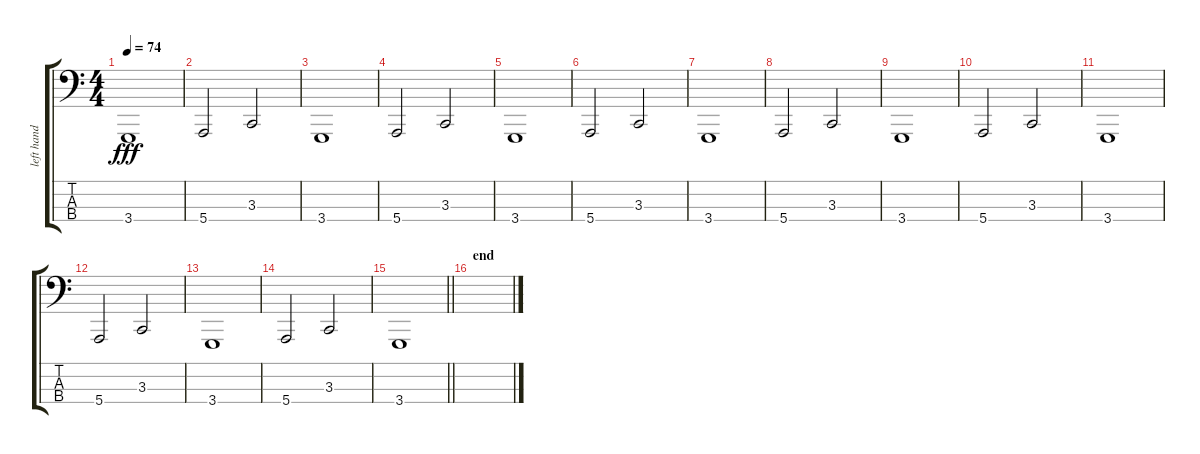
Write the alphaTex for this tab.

\track ("left hand" "left hand") {instrument acousticgrandpiano}
\staff {score tabs}
\tuning (G2 D2 A1 E1) {hide}
\ts (4 4)
\tempo 74
\clef f4
\ks c
3.4.1{dy fff} |
5.4.2 3.3.2 |
3.4.1 |
5.4.2 3.3.2 |
3.4.1 |
5.4.2 3.3.2 |
3.4.1 |
5.4.2 3.3.2 |
3.4.1 |
5.4.2 3.3.2 |
3.4.1 |
5.4.2 3.3.2 |
3.4.1 |
5.4.2 3.3.2 |
\barLineRight lightlight
3.4.1 |
\section ("" "end")
